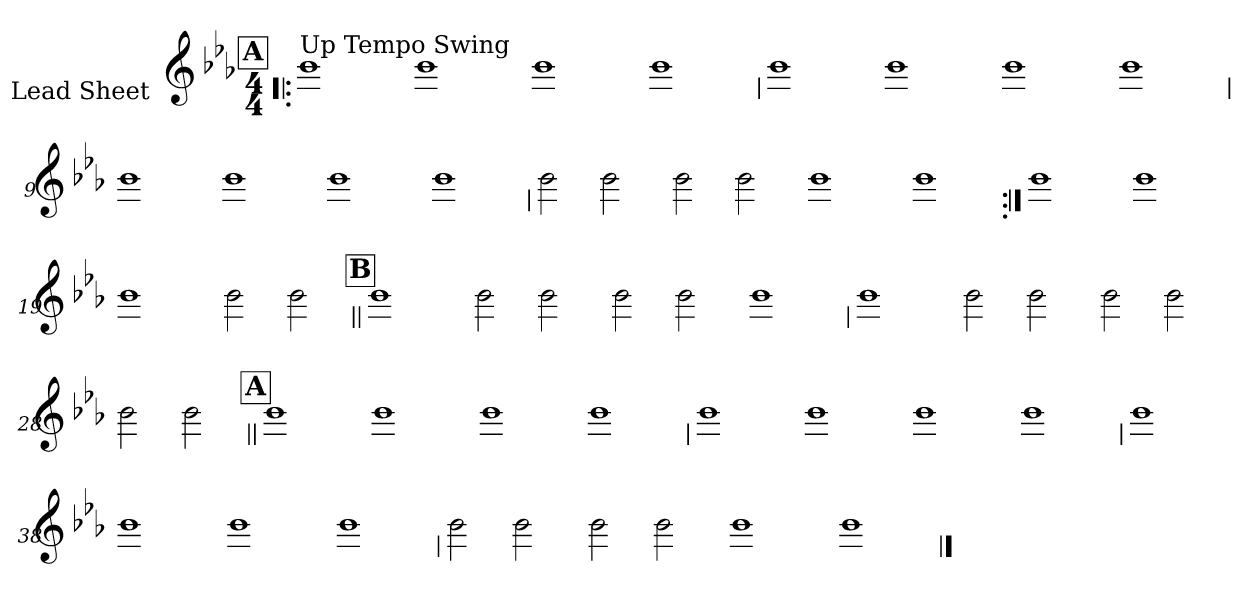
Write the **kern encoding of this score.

**kern
*part1
*staff1
*I"Lead Sheet
*stria0
*clefG2
*k[b-e-a-]
*E-:
*M4/4
!!LO:REH:place=s1:a:t=A
=1!|:
!LO:TX:a:t=Up Tempo Swing
1b-
=2-
1b-
=3-
1b-
=4-
1b-
!!LO:LB:g=z
=5
1b-
=6-
1b-
=7-
1b-
=8-
1b-
!!LO:LB:g=z
=9
1b-
=10-
1b-
=11-
1b-
=12-
1b-
!!LO:LB:g=z
=13
2b-
2b-
=14-
2b-
2b-
=15-
1b-
=16-
1b-
!!LO:LB:g=z
=17:|!
1b-
=18-
1b-
=19-
1b-
=20-
2b-
2b-
!!LO:LB:g=z
!!LO:REH:place=s1:a:t=B
=21||
1b-
=22-
2b-
2b-
=23-
2b-
2b-
=24-
1b-
!!LO:LB:g=z
=25
1b-
=26-
2b-
2b-
=27-
2b-
2b-
=28-
2b-
2b-
!!LO:LB:g=z
!!LO:REH:place=s1:a:t=A
=29||
1b-
=30-
1b-
=31-
1b-
=32-
1b-
!!LO:LB:g=z
=33
1b-
=34-
1b-
=35-
1b-
=36-
1b-
!!LO:LB:g=z
=37
1b-
=38-
1b-
=39-
1b-
=40-
1b-
!!LO:LB:g=z
=41
2b-
2b-
=42-
2b-
2b-
=43-
1b-
=44-
1b-
==
*-
